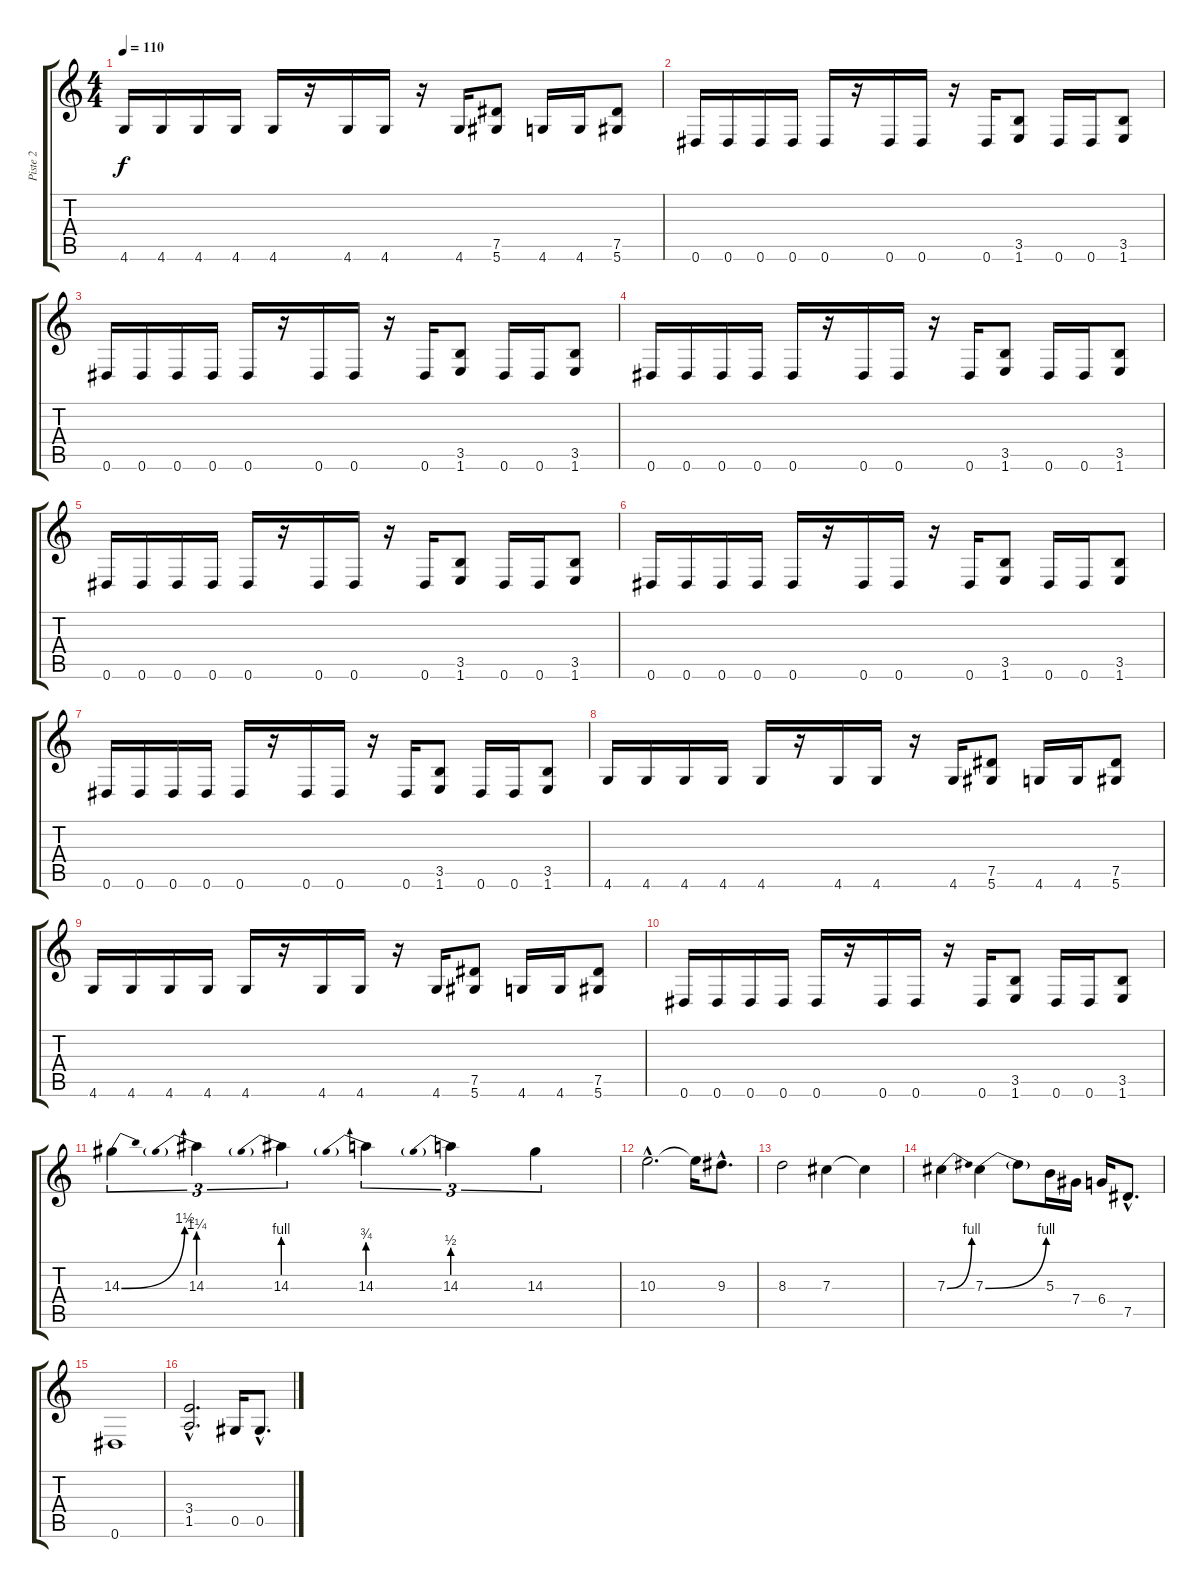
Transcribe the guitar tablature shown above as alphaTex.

\track ("Piste 2" "Piste 2") {instrument distortionguitar}
\staff {score tabs}
\tuning (Eb4 Bb3 Gb3 Db3 Ab2 Eb2) {hide}
\ts (4 4)
\tempo 110
\clef g2
\ks c
4.6.16{dy f} 4.6.16 4.6.16 4.6.16 4.6.16 r.16 4.6.16 4.6.16 r.16 4.6.16 (7.5 5.6).8 4.6.16 4.6.16 (7.5 5.6).8 |
0.6.16 0.6.16 0.6.16 0.6.16 0.6.16 r.16 0.6.16 0.6.16 r.16 0.6.16 (3.5 1.6).8 0.6.16 0.6.16 (3.5 1.6).8 |
0.6.16 0.6.16 0.6.16 0.6.16 0.6.16 r.16 0.6.16 0.6.16 r.16 0.6.16 (3.5 1.6).8 0.6.16 0.6.16 (3.5 1.6).8 |
0.6.16 0.6.16 0.6.16 0.6.16 0.6.16 r.16 0.6.16 0.6.16 r.16 0.6.16 (3.5 1.6).8 0.6.16 0.6.16 (3.5 1.6).8 |
0.6.16 0.6.16 0.6.16 0.6.16 0.6.16 r.16 0.6.16 0.6.16 r.16 0.6.16 (3.5 1.6).8 0.6.16 0.6.16 (3.5 1.6).8 |
0.6.16 0.6.16 0.6.16 0.6.16 0.6.16 r.16 0.6.16 0.6.16 r.16 0.6.16 (3.5 1.6).8 0.6.16 0.6.16 (3.5 1.6).8 |
0.6.16 0.6.16 0.6.16 0.6.16 0.6.16 r.16 0.6.16 0.6.16 r.16 0.6.16 (3.5 1.6).8 0.6.16 0.6.16 (3.5 1.6).8 |
4.6.16 4.6.16 4.6.16 4.6.16 4.6.16 r.16 4.6.16 4.6.16 r.16 4.6.16 (7.5 5.6).8 4.6.16 4.6.16 (7.5 5.6).8 |
4.6.16 4.6.16 4.6.16 4.6.16 4.6.16 r.16 4.6.16 4.6.16 r.16 4.6.16 (7.5 5.6).8 4.6.16 4.6.16 (7.5 5.6).8 |
0.6.16 0.6.16 0.6.16 0.6.16 0.6.16 r.16 0.6.16 0.6.16 r.16 0.6.16 (3.5 1.6).8 0.6.16 0.6.16 (3.5 1.6).8 |
14.3{be (bend 0 0 60 6)}.4{tu (3 2)} 14.3{be (prebend 0 5 60 5)}.4{tu (3 2)} 14.3{be (prebend 0 4 60 4)}.4{tu (3 2)} 14.3{be (prebend 0 3 60 3)}.4{tu (3 2)} 14.3{be (prebend 0 2 60 2)}.4{tu (3 2)} 14.3.4{tu (3 2)} |
10.3{hac}.2{d} 10.3{t}.16 9.3{hac}.8{d} |
8.3.2 7.3.4 7.3{t}.4 |
7.3{be (bend 0 0 60 4)}.4 7.3{be (bend 0 0 60 4)}.4 7.3{t}.8 5.3.16 7.4.16 6.4.16 7.5{hac}.8{d} |
0.6.1 |
(3.4{hac} 1.5{hac}).2{d} 0.5.16 0.5{hac}.8{d}
